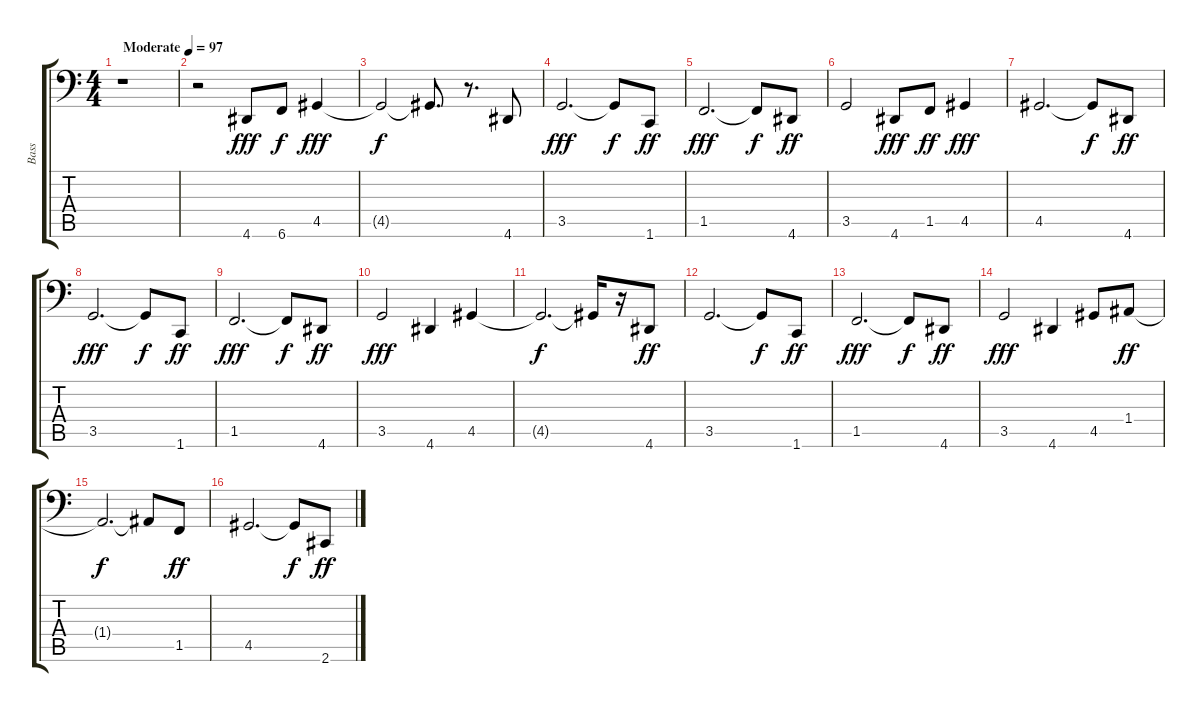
\track ("Bass" "Bass") {instrument synthbass1}
\staff {score tabs}
\tuning (C3 G2 D2 A1 E1 B0) {hide}
\ts (4 4)
\tempo (97 "Moderate")
\clef f4
\ks c
r.1{dy fff instrument synthbass1} |
r.2 4.6.8 6.6.8{dy f} 4.5.4{dy fff} |
4.5{t}.2{dy f} 4.5{t}.8{d} r.8{d} 4.6.8 |
3.5.2{d dy fff} 3.5{t}.8{dy f} 1.6.8{dy ff} |
1.5.2{d dy fff} 1.5{t}.8{dy f} 4.6.8{dy ff} |
3.5.2 4.6.8{dy fff} 1.5.8{dy ff} 4.5.4{dy fff} |
4.5.2{d} 4.5{t}.8{dy f} 4.6.8{dy ff} |
3.5.2{d dy fff} 3.5{t}.8{dy f} 1.6.8{dy ff} |
1.5.2{d dy fff} 1.5{t}.8{dy f} 4.6.8{dy ff} |
3.5.2{dy fff} 4.6.4 4.5.4 |
4.5{t}.2{d dy f} 4.5{t}.16 r.16 4.6.8{dy ff} |
3.5.2{d} 3.5{t}.8{dy f} 1.6.8{dy ff} |
1.5.2{d dy fff} 1.5{t}.8{dy f} 4.6.8{dy ff} |
3.5.2{dy fff} 4.6.4 4.5.8 1.4.8{dy ff} |
1.4{t}.2{d dy f} 1.4{t}.8 1.5.8{dy ff} |
4.5.2{d} 4.5{t}.8{dy f} 2.6.8{dy ff}
